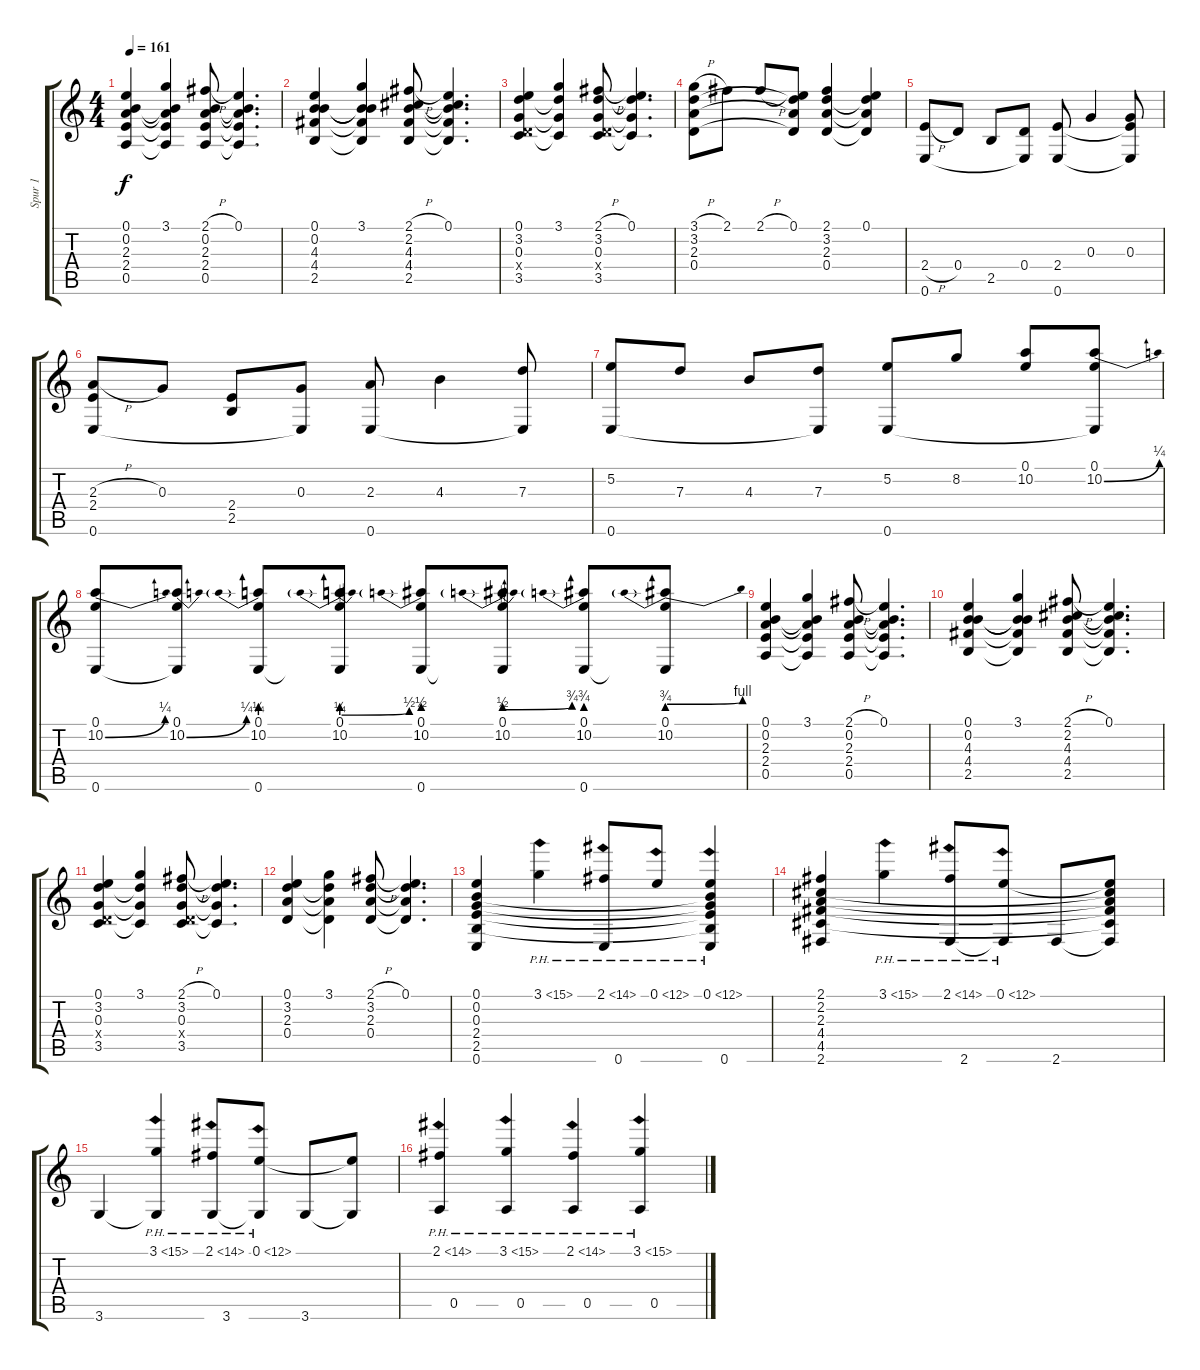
\track ("Spur 1" "Spur 1") {instrument acousticguitarnylon}
\staff {score tabs}
\tuning (E4 B3 G3 D3 A2 E2) {hide}
\ts (4 4)
\tempo 161
\clef g2
\ks c
(0.1 0.2 2.3 2.4 0.5).4{dy f} (3.1 0.2{t} 2.3{t} 2.4{t} 0.5{t}).4 (2.1{h} 0.2 2.3 2.4 0.5).8 (0.1 0.2{t} 2.3{t} 2.4{t} 0.5{t}).4{d} |
(0.1 0.2 4.3 4.4 2.5).4 (3.1 0.2{t} 4.3{t} 4.4{t} 2.5{t}).4 (2.1{h} 2.2 4.3 4.4 2.5).8 (0.1 2.2{t} 4.3{t} 4.4{t} 2.5{t}).4{d} |
(0.1 3.2 0.3 0.4{x} 3.5).4 (3.1 3.2{t} 0.3{t} 3.5{t}).4 (2.1{h} 3.2 0.3 0.4{x} 3.5).8 (0.1 3.2{t} 0.3{t} 3.5{t}).4{d} |
(3.1{h} 3.2 2.3 0.4).8 2.1.8 2.1{h}.8 (0.1 3.2{t} 2.3{t} 0.4{t}).8 (2.1 3.2 2.3 0.4).4 (0.1 3.2{t} 2.3{t} 0.4{t}).4 |
(2.4{h} 0.6).8 0.4.8 2.5.8 (0.4 0.6{t}).8 (2.4 0.6).8 0.3.4 (0.3 2.4{t} 0.6{t}).8 |
(2.3{h} 2.4 0.6).8 0.3.8 (2.4 2.5).8 (0.3 0.6{t}).8 (2.3 0.6).8 4.3.4 (7.3 0.6{t}).8 |
(5.2 0.6).8 7.3.8 4.3.8 (7.3 0.6{t}).8 (5.2 0.6).8 8.2.8 (0.1 10.2).8 (0.1 10.2{be (bend 0 0 60 1)} 0.6{t}).8 |
(0.1 10.2{be (bend 0 0 60 1)} 0.6).8 (0.1 10.2{be (bend 0 0 60 1)} 0.6{t}).8 (0.1 10.2{be (prebend 0 1 60 1)} 0.6).8 (0.1 10.2{be (prebendbend 0 1 60 2)} 0.6{t}).8 (0.1 10.2{be (prebend 0 2 60 2)} 0.6).8 (0.1 10.2{be (prebendbend 0 2 60 3)} 0.6{t}).8 (0.1 10.2{be (prebend 0 3 60 3)} 0.6).8 (0.1 10.2{be (prebendbend 0 3 60 4)} 0.6{t}).8 |
(0.1 0.2 2.3 2.4 0.5).4 (3.1 0.2{t} 2.3{t} 2.4{t} 0.5{t}).4 (2.1{h} 0.2 2.3 2.4 0.5).8 (0.1 0.2{t} 2.3{t} 2.4{t} 0.5{t}).4{d} |
(0.1 0.2 4.3 4.4 2.5).4 (3.1 0.2{t} 4.3{t} 4.4{t} 2.5{t}).4 (2.1{h} 2.2 4.3 4.4 2.5).8 (0.1 2.2{t} 4.3{t} 4.4{t} 2.5{t}).4{d} |
(0.1 3.2 0.3 0.4{x} 3.5).4 (3.1 3.2{t} 0.3{t} 3.5{t}).4 (2.1{h} 3.2 0.3 0.4{x} 3.5).8 (0.1 3.2{t} 0.3{t} 3.5{t}).4{d} |
(0.1 3.2 2.3 0.4).4 (3.1 3.2{t} 2.3{t} 0.4{t}).4 (2.1{h} 3.2 2.3 0.4).8 (0.1 3.2{t} 2.3{t} 0.4{t}).4{d} |
(0.1 0.2 0.3 2.4 2.5 0.6).4 3.1{ph 12}.4 (2.1{ph 12} 0.6).8 0.1{ph 12}.8 (0.1{ph 12} 0.2{t} 0.3{t} 2.4{t} 2.5{t} 0.6).4 |
(2.1 2.2 2.3 4.4 4.5 2.6).4 3.1{ph 12}.4 (2.1{ph 12} 2.6).8 (0.1{ph 12} 2.6{t}).8 2.6.8 (0.1{t} 2.2{t} 2.3{t} 4.4{t} 4.5{t} 2.6{t}).8 |
3.6.4 (3.1{ph 12} 3.6{t}).4 (2.1{ph 12} 3.6).8 (0.1{ph 12} 3.6{t}).8 3.6.8 (0.1{t} 3.6{t}).8 |
(2.1{ph 12} 0.5).4 (3.1{ph 12} 0.5).4 (2.1{ph 12} 0.5).4 (3.1{ph 12} 0.5).4
